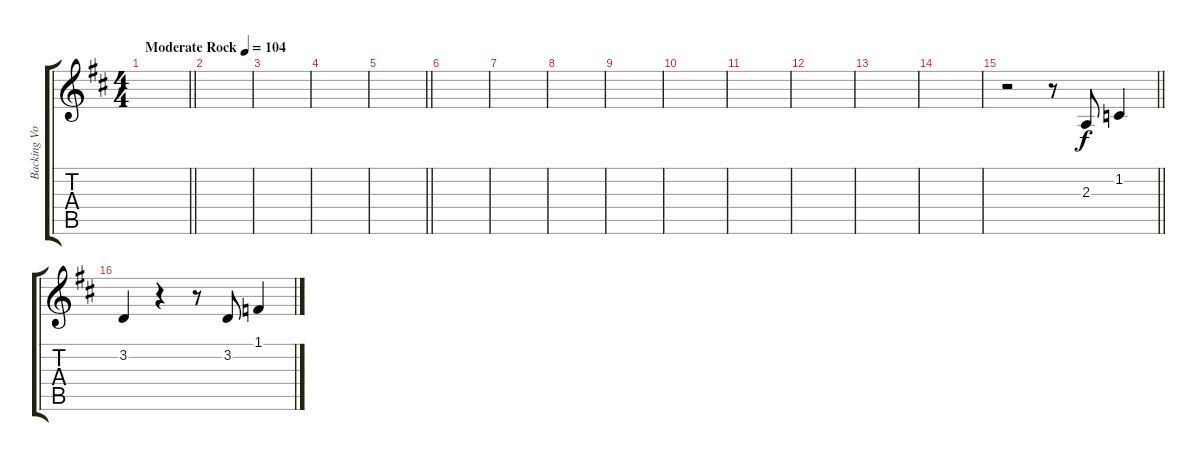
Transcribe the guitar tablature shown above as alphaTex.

\track ("Backing Vocals" "Backing Vo") {instrument lead1square}
\staff {score tabs}
\tuning (E4 B3 G3 D3 A2 E2) {hide}
\ts (4 4)
\tempo (104 "Moderate Rock")
\clef g2
\barLineRight lightlight
\ks d
|
|
|
|
\barLineRight lightlight
|
|
|
|
|
|
|
|
|
|
\barLineRight lightlight
r.2 r.8 2.3.8 1.2.4 |
3.2.4 r.4 r.8 3.2.8 1.1.4
